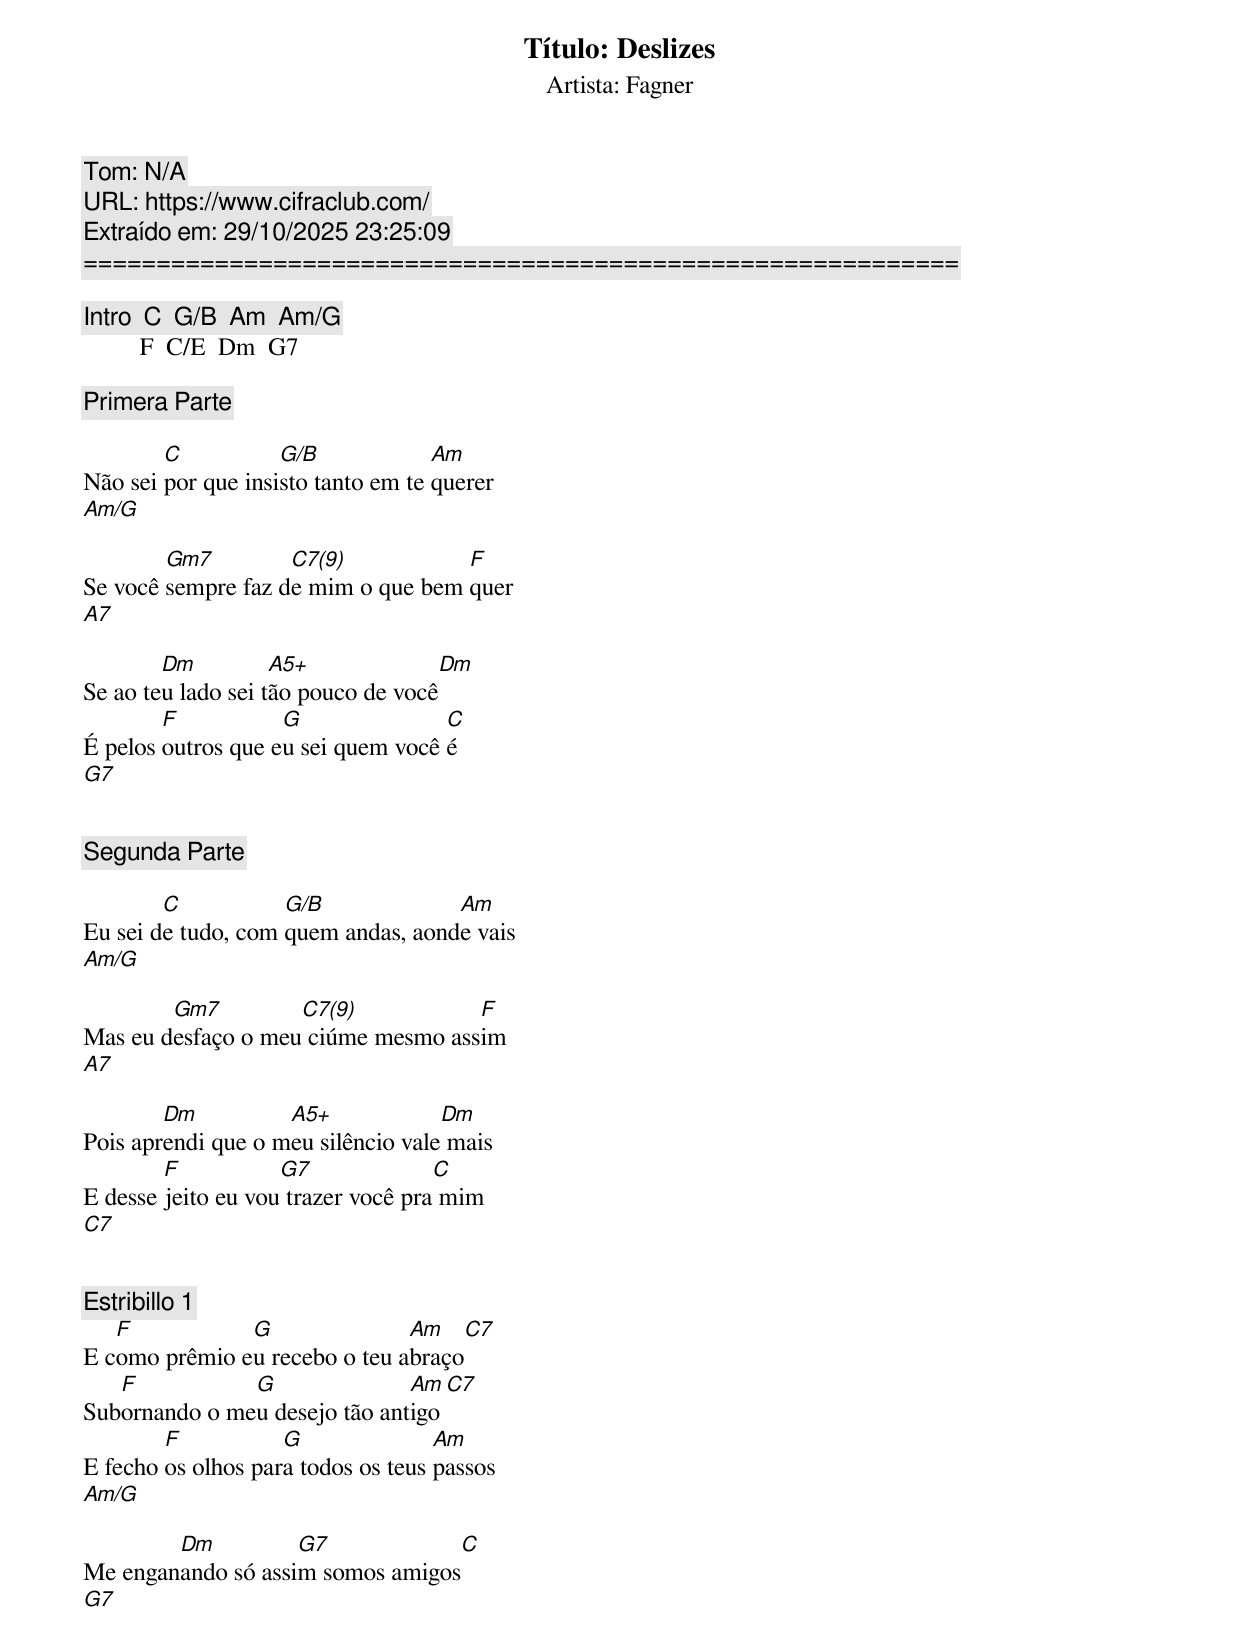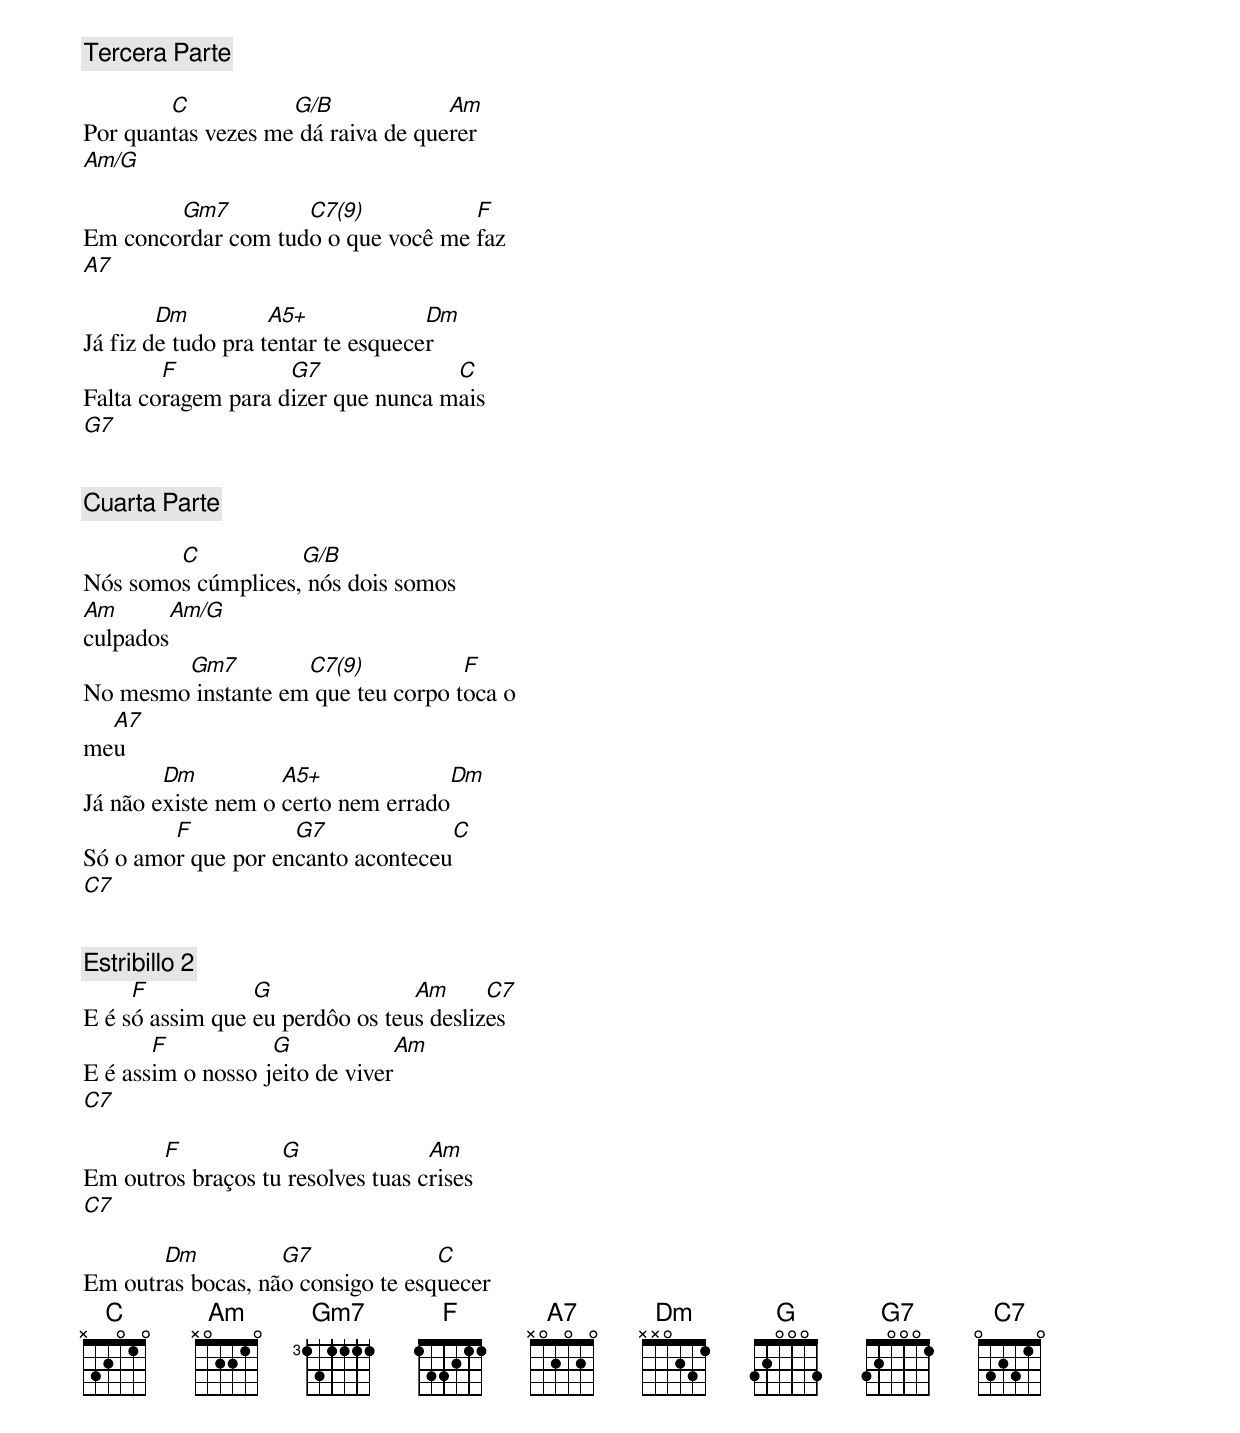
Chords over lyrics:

Título: Deslizes
Artista: Fagner
Tom: N/A
URL: https://www.cifraclub.com/
Extraído em: 29/10/2025 23:25:09
============================================================

[Intro]  C  G/B  Am  Am/G
         F  C/E  Dm  G7

[Primera Parte]

        C           G/B             Am
Não sei por que insisto tanto em te querer
 Am/G

        Gm7         C7(9)           F
Se você sempre faz de mim o que bem quer
 A7

        Dm          A5+             Dm
Se ao teu lado sei tão pouco de você
        F           G               C
É pelos outros que eu sei quem você é
 G7


[Segunda Parte]

        C           G/B             Am
Eu sei de tudo, com quem andas, aonde vais
 Am/G

        Gm7         C7(9)           F
Mas eu desfaço o meu ciúme mesmo assim
 A7

        Dm          A5+             Dm
Pois aprendi que o meu silêncio vale mais
        F           G7              C
E desse jeito eu vou trazer você pra mim
 C7


[Estribillo 1]
   F           G               Am      C7
E como prêmio eu recebo o teu abraço
   F           G               Am      C7
Subornando o meu desejo tão antigo
        F           G               Am
E fecho os olhos para todos os teus passos
 Am/G

        Dm          G7              C
Me enganando só assim somos amigos
 G7


[Tercera Parte]

        C           G/B             Am
Por quantas vezes me dá raiva de querer
 Am/G

        Gm7         C7(9)           F
Em concordar com tudo o que você me faz
 A7

        Dm          A5+             Dm
Já fiz de tudo pra tentar te esquecer
        F           G7              C
Falta coragem para dizer que nunca mais
 G7


[Cuarta Parte]

        C           G/B
Nós somos cúmplices, nós dois somos
Am      Am/G
culpados
        Gm7         C7(9)           F
No mesmo instante em que teu corpo toca o
  A7
meu
        Dm          A5+             Dm
Já não existe nem o certo nem errado
        F           G7              C
Só o amor que por encanto aconteceu
 C7


[Estribillo 2]
     F           G               Am      C7
E é só assim que eu perdôo os teus deslizes
       F           G               Am
E é assim o nosso jeito de viver
C7

       F           G               Am
Em outros braços tu resolves tuas crises
C7

       Dm          G7              C
Em outras bocas, não consigo te esquecer
